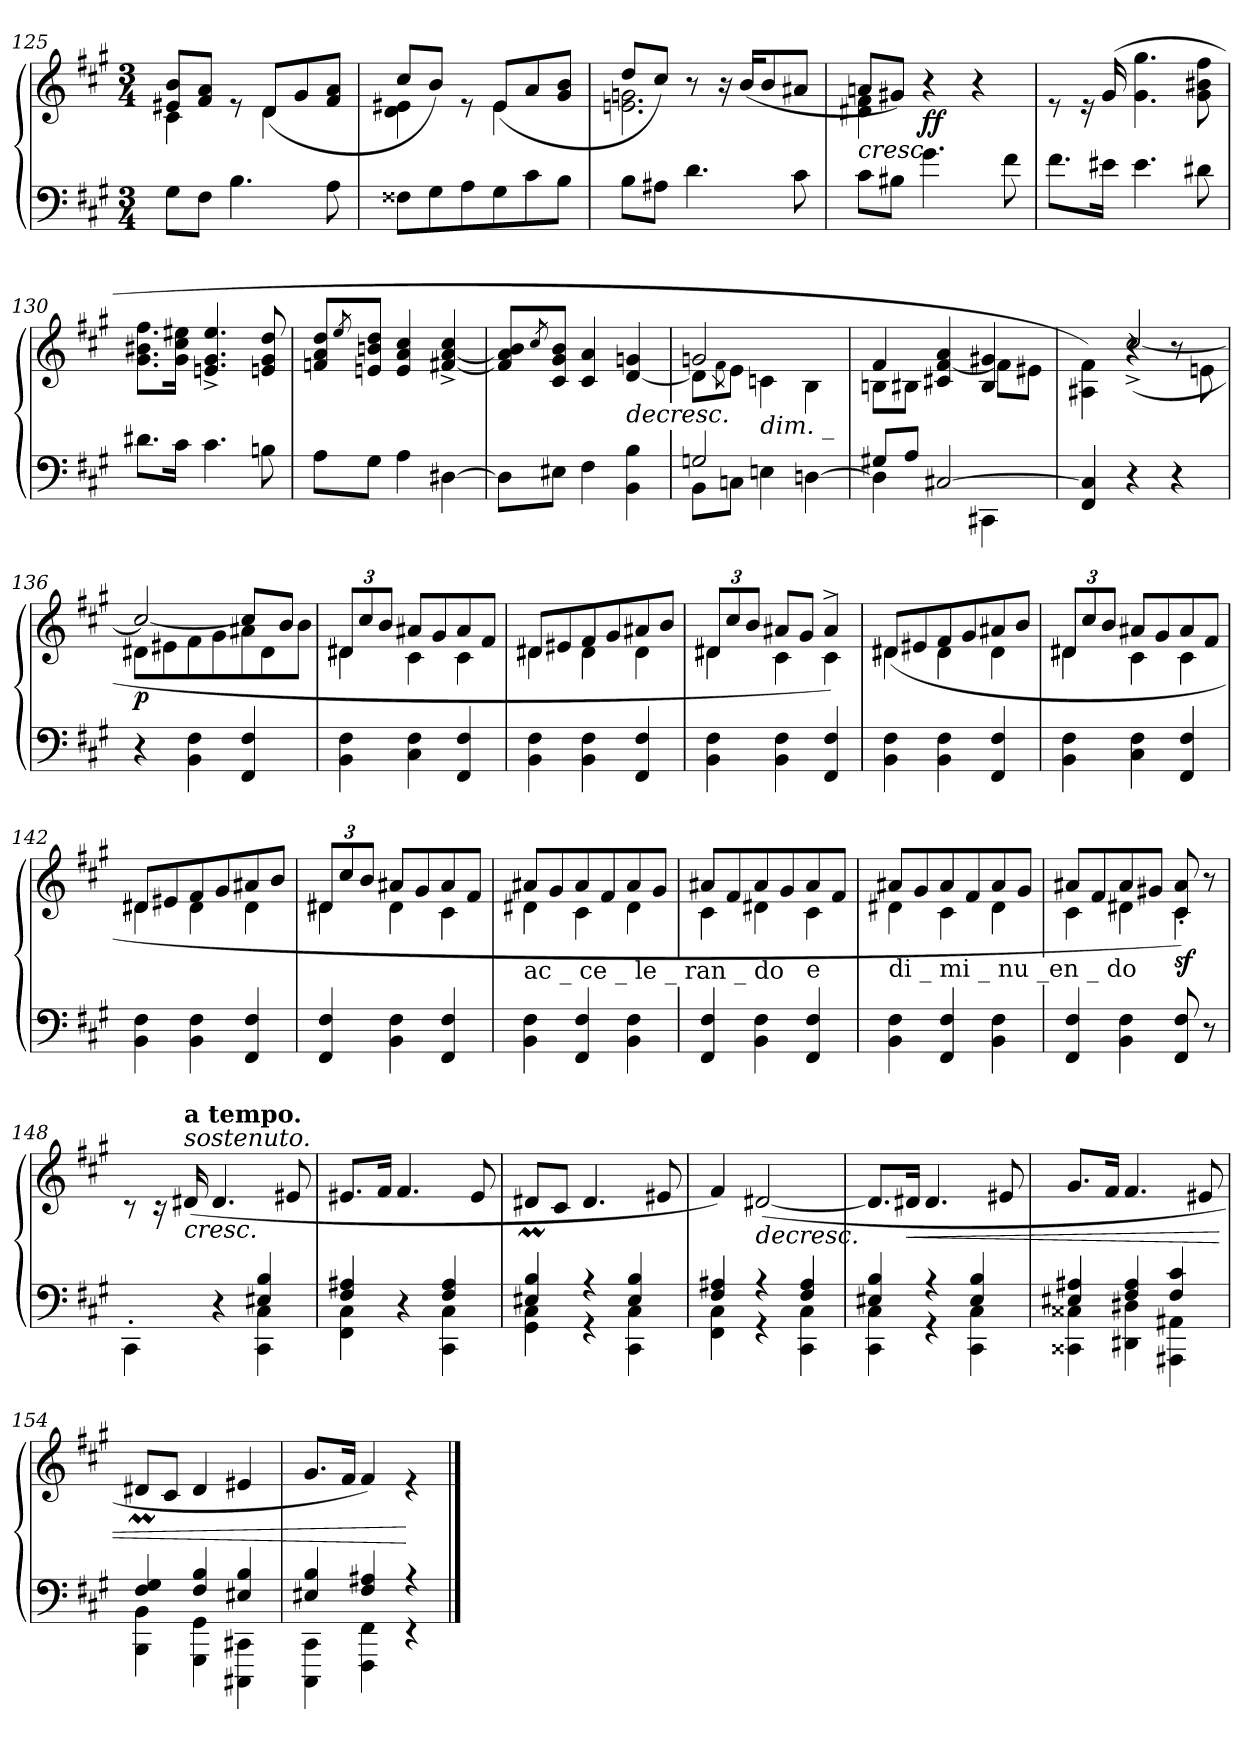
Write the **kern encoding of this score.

**kern	**kern	**dynam
*part1	*part1	*part1
*staff2	*staff1	*staff1/2
*clefF4	*clefG2	*
*k[f#c#g#]	*k[f#c#g#]	*
*M3/4	*M3/4	*
=125	=125	=125
*	*^	*
*	*	*^	*
8G#\L	2.ryy	8e#X/ 8b/L	4c#\	.
8F#\J	.	8f#/ 8a/J	.	.
4.B\	.	8r	8ryy	.
.	.	(>8d/L	4d\	.
.	.	8g#/	.	.
8A\	.	8f#/ 8a/J	8ryy	.
=126	=126	=126	=126	=126
8F##X\L	2.ryy	8cc#/L	4d\ 4e#X\	.
8G#\	.	8b/J)	.	.
8A\	.	8r	8ryy	.
8G#\	.	(>8e#/L	4e#\	.
8c#\	.	8a/	.	.
8B\J	.	8g#/ 8b/J	8ryy	.
!!LO:LB:g=z	!!	!!
=127	=127	=127	=127	=127
8B\L	2.ryy	8dd/L	2.en\ 2.gn\	.
8A#X\J	.	8cc#/J)	.	.
4.d\	.	8r	.	.
.	.	16r	.	.
.	.	(>16b/KL	.	.
.	.	8b/	.	.
8c#\	.	8a#X/J	.	.
=128	=128	=128	=128	=128
!	!	!	!	!LO:HP:b
8c#\L	2ryy	8an/L	4d#X\ 4f#\	<
8B#X\J	.	8g#X/J)	.	.
!	!	!	!	!LO:DY:b
!	!	!	!	!LO:DY:n=1:b
4.g#\	.	4r	2ryy	f f
.	8ryy	4r	.	.
8f#\	8ryy	.	.	.
*	*	*v	*v	*
=129	=129	=129	=129
8.f#\L	2.ryy	8r	.
.	.	16r	.
16e#X\Jk	.	(>16g#/	.
4.e#\	.	4.g#\ 4.gg#\	.
8d#X\	.	8g#\ 8b#X\ 8ff#\	.
=130	=130	=130	=130
8.d#X\L	2.ryy	8.g#\ 8.b#X\ 8.ff#\L	.
16c#\Jk	.	16g#\ 16cc#\ 16ee#X\Jk	.
4.c#\	.	4.en/^ 4.g#/^ 4.ee#/^	.
8Bn\	.	8en/ 8g#/ 8dd/	.
=131	=131	=131	=131
8A\L	2.ryy	8fn/ 8a/ 8dd/L	.
.	.	8qee/	.
8G#\J	.	8en/ 8bn/ 8dd/J	.
4A\	.	4e/ 4a/ 4cc#/	.
[4D#X\	.	[4f#X/^ [4a/^ 4cc#/^	.
!!LO:LB:g=z	!!
=132	=132	=132	=132
8D#\L]	2.ryy	8f#/] 8a/] 8b/L	.
.	.	8qcc#/	.
8E#X\J	.	8c#/ 8g#/ 8b/J	.
4F#\	.	4c#/ 4a/	.
!	!	!	!LO:HP:b
4BB\ 4B\	.	[4d/ 4gn/	>
*	*v	*v	*
.	.	[
=133	=133	=133
*^	*^	*
*	*	*	*^	*
2Gn/	8BB\L	2.ryy	2gn/	8d\L]	.
.	.	.	.	8qf#\	.
.	8Cn\J	.	.	8e\J	.
!	!	!	!	!LO:TX:b:i:t=dim. _	!
.	4En\	.	.	4cn\	.
4ryy	[4Dn\	.	4ryy	4B\	.
=134	=134	=134	=134	=134	=134
8G#X/L	4D\]	2.ryy	4f#/	8Bn\L	.
8A/J	.	.	.	8B#X\J	.
[2C#X/	4ryy	.	4c#X/ [4f#/ 4a/	4ryy	.
.	4CC#X\	.	4B#/ 4g#X/	8f#\L]	.
.	.	.	.	8e#X\J	.
*v	*v	*	*	*	*
=135	=135	=135	=135	=135
4FF#/ 4C#/]	2.ryy	4ryy	4A#X\ 4f#\)	.
4r	.	(>[2cc#^/	4r	.
4r	.	.	8r	.
.	.	.	8en\	.
=136	=136	=136	=136	=136
!	!	!	!	!LO:DY:b
4r	2.ryy	2cc#/_	8d#X\L	p
.	.	.	8e#X\	.
4BB\ 4F#\	.	.	8f#\	.
.	.	.	8g#\	.
*	*	*	*Xtuplet	*
4FF#/ 4F#/	.	8cc#/L]	12a#X\	.
.	.	.	12d#\	.
.	.	8b/J	.	.
.	.	.	12b\J	.
!!LO:LB:g=z	!!	!!
=137	=137	=137	=137	=137
*	*	*tuplet	*	*
*	*	*Xbrackettup	*	*
4BB\ 4F#\	2.ryy	12d#X/L	4d#\	.
.	.	12cc#/	.	.
.	.	12b/J	.	.
4C#\ 4F#\	.	8a#X/L	4c#\	.
.	.	8g#/	.	.
4FF#/ 4F#/	.	8a#/	4c#\	.
.	.	8f#/J	.	.
=138	=138	=138	=138	=138
4BB\ 4F#\	2.ryy	8d#X/L	4d#\	.
.	.	8e#X/	.	.
4BB\ 4F#\	.	8f#/	4d#\	.
.	.	8g#/	.	.
4FF#/ 4F#/	.	8a#X/	4d#\	.
.	.	8b/J	.	.
=139	=139	=139	=139	=139
4BB\ 4F#\	2.ryy	12d#X/L	4d#\	.
.	.	12cc#/	.	.
.	.	12b/J	.	.
4BB\ 4F#\	.	8a#X/L	4c#\	.
.	.	8g#/J	.	.
4FF#/ 4F#/	.	4a#/)	4c#^\	.
=140	=140	=140	=140	=140
4BB\ 4F#\	2.ryy	(>8d#X/L	4d#\	.
.	.	8e#X/	.	.
4BB\ 4F#\	.	8f#/	4d#\	.
.	.	8g#/	.	.
4FF#/ 4F#/	.	8a#X/	4d#\	.
.	.	8b/J	.	.
=141	=141	=141	=141	=141
4BB\ 4F#\	2.ryy	12d#X/L	4d#\	.
.	.	12cc#/	.	.
.	.	12b/J	.	.
4C#\ 4F#\	.	8a#X/L	4c#\	.
.	.	8g#/	.	.
4FF#/ 4F#/	.	8a#/	4c#\	.
.	.	8f#/J	.	.
!!LO:LB:g=z	!!	!!
=142	=142	=142	=142	=142
4BB\ 4F#\	2.ryy	8d#X/L	4d#\	.
.	.	8e#X/	.	.
4BB\ 4F#\	.	8f#/	4d#\	.
.	.	8g#/	.	.
4FF#/ 4F#/	.	8a#X/	4d#\	.
.	.	8b/J	.	.
=143	=143	=143	=143	=143
4FF#/ 4F#/	2.ryy	12d#X/L	4d#\	.
.	.	12cc#/	.	.
.	.	12b/J	.	.
4BB\ 4F#\	.	8a#X/L	4d#\	.
.	.	8g#/	.	.
4FF#/ 4F#/	.	8a#/	4c#\	.
.	.	8f#/J	.	.
=144	=144	=144	=144	=144
!	!LO:TX:b:t=ac _ ce _ le _ ran _ do	!	!	!
4BB\ 4F#\	2.ryy	8a#X/L	4d#X\	.
.	.	8g#/	.	.
4FF#/ 4F#/	.	8a#/	4c#\	.
.	.	8f#/	.	.
4BB\ 4F#\	.	8a#/	4d#\	.
.	.	8g#/J	.	.
=145	=145	=145	=145	=145
4FF#/ 4F#/	2.ryy	8a#X/L	4c#\	.
.	.	8f#/	.	.
4BB\ 4F#\	.	8a#/	4d#X\	.
.	.	8g#/	.	.
!	!	!LO:TX:b:t=e	!	!
4FF#/ 4F#/	.	8a#/	4c#\	.
.	.	8f#/J	.	.
=146	=146	=146	=146	=146
!	!LO:TX:b:t=di _ mi _ nu _en _ do	!	!	!
4BB\ 4F#\	2.ryy	8a#X/L	4d#X\	.
.	.	8g#/	.	.
4FF#/ 4F#/	.	8a#/	4c#\	.
.	.	8f#/	.	.
4BB\ 4F#\	.	8a#/	4d#\	.
.	.	8g#/J	.	.
=147	=147	=147	=147	=147
4FF#/ 4F#/	2.ryy	8a#X/L	4c#\	.
.	.	8f#/	.	.
4BB\ 4F#\	.	8a#/	4d#X\	.
.	.	8g#X/J	.	.
!	!	!	!	!LO:DY:b
8FF#/ 8F#/	.	8c#/' 8a#/')	4c#\	sf
8r	.	8r	.	.
*	*	*v	*v	*
!!LO:PB:g=z
=148	=148	=148	=148
*^	*	*	*
4ryy	4CC#'\	2.ryy	8r	.
.	.	.	16r	.
!	!	!	!LO:TX:a:i:t=sostenuto.	!
!	!	!	!LO:TX:a:B:t=a tempo.	!
!	!	!	!	!LO:HP:b
.	.	.	(>16d#X/	<
4ryy	4r	.	4.d#/	.
4E#X/ 4B/	4CC#\ 4C#\	.	.	.
.	.	.	8e#X/	.
=149	=149	=149	=149	=149
4F#/ 4A#X/	4FF#\ 4C#\	2.ryy	8.e#X/L	.
.	.	.	16f#/Jk	.
4r	4ryy	.	4.f#/	]
4F#/ 4A#/	4CC#\ 4C#\	.	.	.
.	.	.	8e#/	.
=150	=150	=150	=150	=150
4E#X/ 4B/	4GG#\ 4C#\	2.ryy	8d#Xm/L	.
.	.	.	8c#/J	.
4r	4r	.	4.d#/	.
4E#/ 4B/	4CC#\ 4C#\	.	.	.
.	.	.	8e#X/	.
=151	=151	=151	=151	=151
*	*	*	*^	*
4F#/ 4A#X/	4FF#\ 4C#\	2.ryy	4f#/)	2ryy	.
!	!	!	!	!	!LO:HP:b
4r	4r	.	(>[2d#X/	.	>
4F#/ 4A#/	4CC#\ 4C#\	.	.	4ryy	[
*	*	*	*v	*v	*
=152	=152	=152	=152	=152
4E#X/ 4B/	4CC#\ 4C#\	2.ryy	8.d#/L]	.
!	!	!	!	!LO:HP:b
.	.	.	16d#X/Jk	<
4r	4r	.	4.d#/	.
4E#/ 4B/	4CC#\ 4C#\	.	.	.
.	.	.	8e#X/	.
=153	=153	=153	=153	=153
4E#X/ 4A#X/	4CC##X\ 4C##X\	2.ryy	8.g#/L	.
.	.	.	16f#/Jk	]
4F#/ 4A#/	4DD#X\ 4D#X\	.	4.f#/	.
4F#/ 4c#/	4AAA#X\ 4AA#X\	.	.	.
.	.	.	8e#X/	.
!!LO:LB:g=z	!!
=154	=154	=154	=154	=154
4F#/ 4G#/	4BBB\ 4BB\	2.ryy	8d#Xm/L	.
.	.	.	8c#/J	.
4F#/ 4B/	4GGG#\ 4GG#\	.	4d#/	.
4E#X/ 4B/	4CCC#X\ 4CC#X\	.	4e#X/	.
=155	=155	=155	=155	=155
4E#X/ 4B/	4CCC#\ 4CC#\	2.ryy	8.g#/L	.
.	.	.	16f#/Jk	.
4F#/ 4A#X/	4FFF#\ 4FF#\	.	4f#/)	.
4r	4r	.	4r	[
*v	*v	*	*	*
*	*v	*v	*
==	==	==
*-	*-	*-
